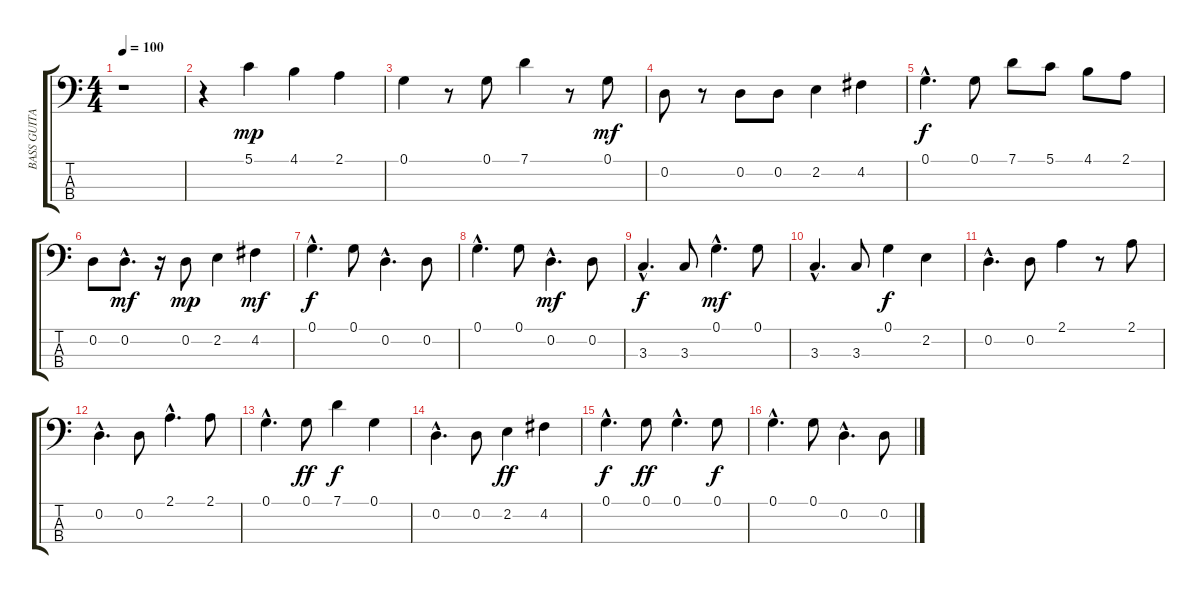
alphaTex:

\track ("BASS GUITA" "BASS GUITA") {instrument fretlessbass}
\staff {score tabs}
\tuning (G2 D2 A1 E1) {hide}
\ts (4 4)
\tempo 100
\clef f4
\ks c
r.1{dy mp instrument fretlessbass} |
r.4 5.1.4 4.1.4 2.1.4 |
0.1.4 r.8 0.1.8 7.1.4 r.8 0.1.8{dy mf} |
0.2.8 r.8 0.2.8 0.2.8 2.2.4 4.2.4 |
0.1{hac}.4{d dy f} 0.1.8 7.1.8 5.1.8 4.1.8 2.1.8 |
0.2.8 0.2{hac}.8{d dy mf} r.16 0.2.8{dy mp} 2.2.4 4.2.4{dy mf} |
0.1{hac}.4{d dy f} 0.1.8 0.2{hac}.4{d} 0.2.8 |
0.1{hac}.4{d} 0.1.8 0.2{hac}.4{d dy mf} 0.2.8 |
3.3{hac}.4{d dy f} 3.3.8 0.1{hac}.4{d dy mf} 0.1.8 |
3.3{hac}.4{d} 3.3.8 0.1.4{dy f} 2.2.4 |
0.2{hac}.4{d} 0.2.8 2.1.4 r.8 2.1.8 |
0.2{hac}.4{d} 0.2.8 2.1{hac}.4{d} 2.1.8 |
0.1{hac}.4{d} 0.1.8{dy ff} 7.1.4{dy f} 0.1.4 |
0.2{hac}.4{d} 0.2.8 2.2.4{dy ff} 4.2.4 |
0.1{hac}.4{d dy f} 0.1.8{dy ff} 0.1{hac}.4{d} 0.1.8{dy f} |
0.1{hac}.4{d} 0.1.8 0.2{hac}.4{d} 0.2.8
